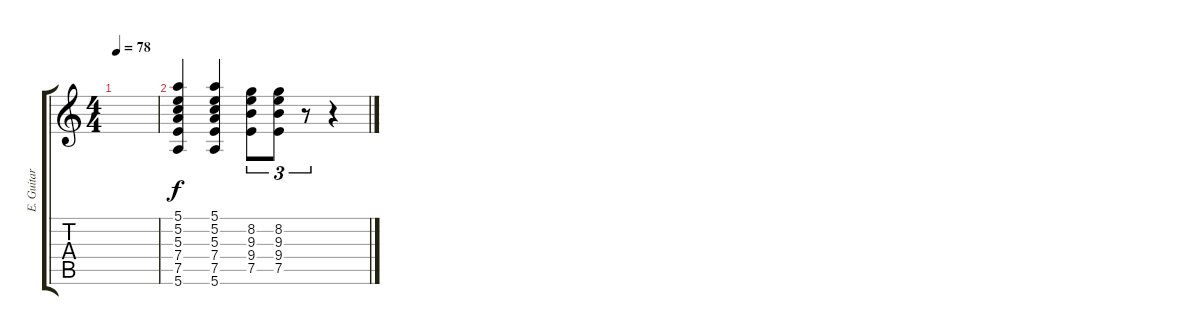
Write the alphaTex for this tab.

\track ("E. Guitar 4" "E. Guitar ") {instrument distortionguitar}
\staff {score tabs}
\tuning (E4 B3 G3 D3 A2 E2) {hide}
\ts (4 4)
\tempo 78
\clef g2
\ks c
|
(5.1 5.2 5.3 7.4 7.5 5.6).4 (5.1 5.2 5.3 7.4 7.5 5.6).4 (8.2 9.3 9.4 7.5).8{tu (3 2)} (8.2 9.3 9.4 7.5).8{tu (3 2)} r.8{tu (3 2)} r.4
